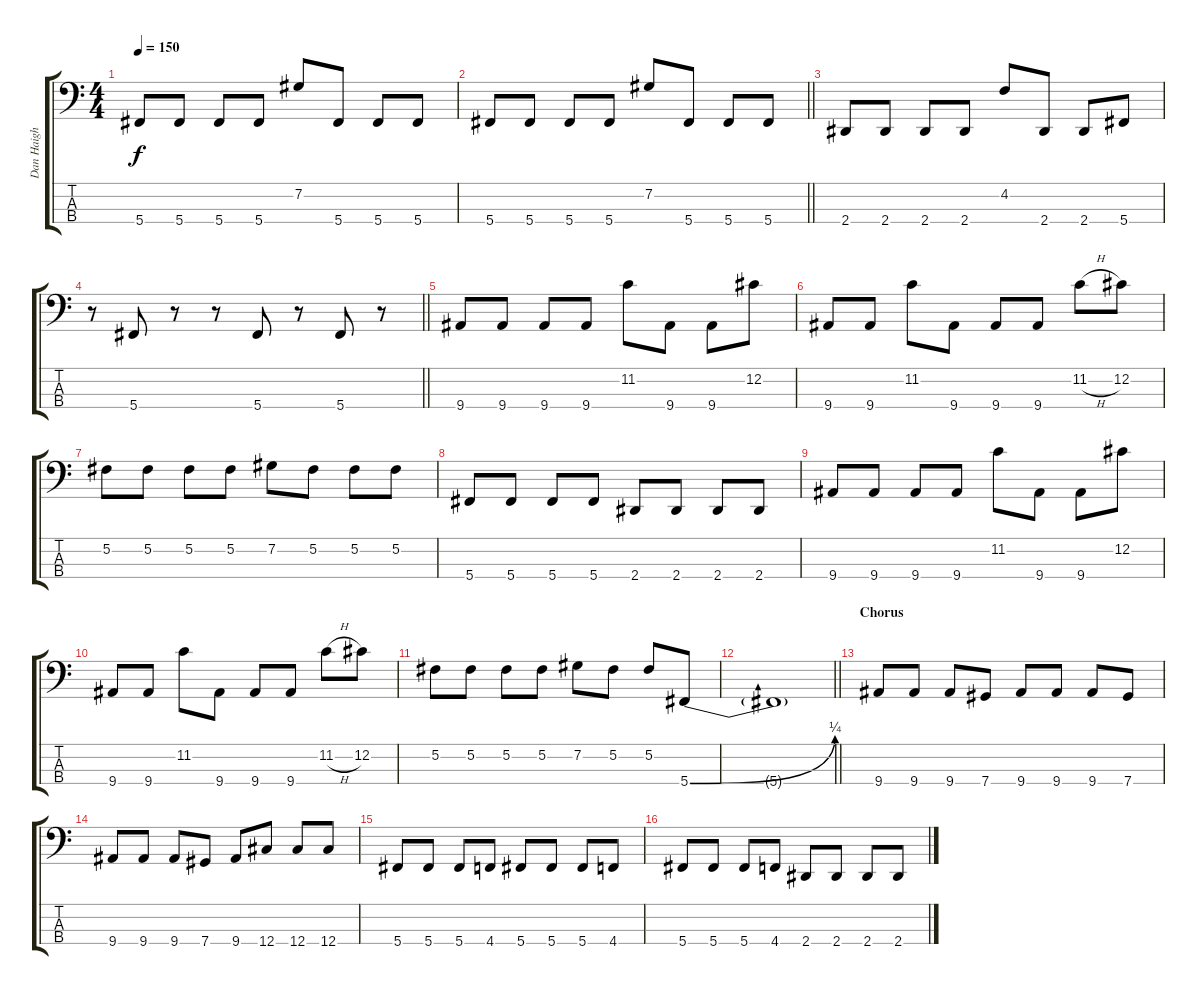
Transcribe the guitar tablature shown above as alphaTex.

\track ("Dan Haigh" "Dan Haigh") {instrument electricbasspick}
\staff {score tabs}
\tuning (Gb2 Db2 Ab1 Db1) {hide}
\ts (4 4)
\tempo 150
\clef f4
\ks c
5.4.8{dy f} 5.4.8 5.4.8 5.4.8 7.2.8 5.4.8 5.4.8 5.4.8 |
\barLineRight lightlight
5.4.8 5.4.8 5.4.8 5.4.8 7.2.8 5.4.8 5.4.8 5.4.8 |
2.4.8 2.4.8 2.4.8 2.4.8 4.2.8 2.4.8 2.4.8 5.4.8 |
\barLineRight lightlight
r.8 5.4.8 r.8 r.8 5.4.8 r.8 5.4.8 r.8 |
9.4.8 9.4.8 9.4.8 9.4.8 11.2.8 9.4.8 9.4.8 12.2.8 |
9.4.8 9.4.8 11.2.8 9.4.8 9.4.8 9.4.8 11.2{h}.8 12.2.8 |
5.2.8 5.2.8 5.2.8 5.2.8 7.2.8 5.2.8 5.2.8 5.2.8 |
5.4.8 5.4.8 5.4.8 5.4.8 2.4.8 2.4.8 2.4.8 2.4.8 |
9.4.8 9.4.8 9.4.8 9.4.8 11.2.8 9.4.8 9.4.8 12.2.8 |
9.4.8 9.4.8 11.2.8 9.4.8 9.4.8 9.4.8 11.2{h}.8 12.2.8 |
5.2.8 5.2.8 5.2.8 5.2.8 7.2.8 5.2.8 5.2.8 5.4{be (bend 0 0 60 1)}.8 |
\barLineRight lightlight
5.4{t}.1 |
\section ("" "Chorus")
9.4.8 9.4.8 9.4.8 7.4.8 9.4.8 9.4.8 9.4.8 7.4.8 |
9.4.8 9.4.8 9.4.8 7.4.8 9.4.8 12.4.8 12.4.8 12.4.8 |
5.4.8 5.4.8 5.4.8 4.4.8 5.4.8 5.4.8 5.4.8 4.4.8 |
5.4.8 5.4.8 5.4.8 4.4.8 2.4.8 2.4.8 2.4.8 2.4.8
